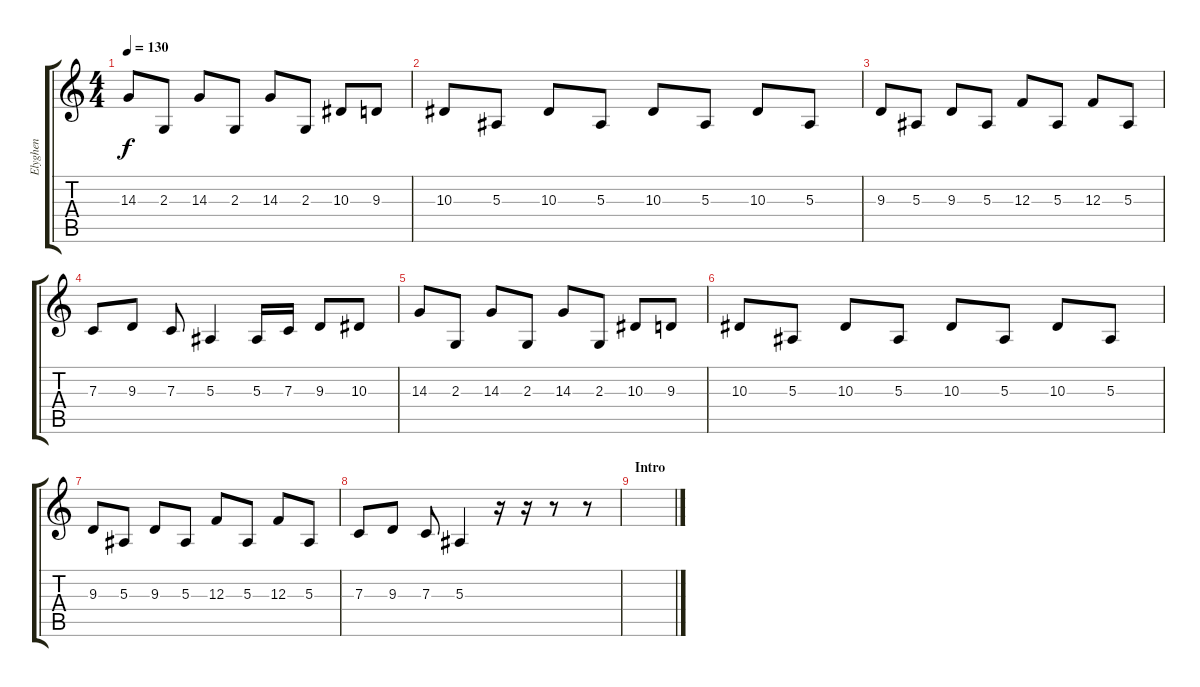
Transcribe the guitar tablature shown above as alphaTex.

\track ("Elyghen" "Elyghen") {instrument lead2sawtooth}
\staff {score tabs}
\tuning (D4 A3 F3 C3 G2 D2) {hide}
\ts (4 4)
\tempo 130
\clef g2
\ks c
14.3.8{dy f volume 4 instrument lead2sawtooth} 2.3.8{volume 8} 14.3.8 2.3.8 14.3.8 2.3.8 10.3.8 9.3.8 |
10.3.8 5.3.8 10.3.8 5.3.8 10.3.8 5.3.8 10.3.8 5.3.8 |
9.3.8 5.3.8 9.3.8 5.3.8 12.3.8 5.3.8 12.3.8 5.3.8 |
7.3.8 9.3.8 7.3.8 5.3.4 5.3.16 7.3.16 9.3.8 10.3.8 |
14.3.8 2.3.8{volume 13} 14.3.8 2.3.8 14.3.8 2.3.8 10.3.8 9.3.8 |
10.3.8 5.3.8 10.3.8 5.3.8 10.3.8 5.3.8 10.3.8 5.3.8 |
9.3.8 5.3.8 9.3.8 5.3.8 12.3.8 5.3.8 12.3.8 5.3.8 |
7.3.8 9.3.8 7.3.8 5.3.4 r.16 r.16 r.8 r.8 |
\section ("" "Intro")
